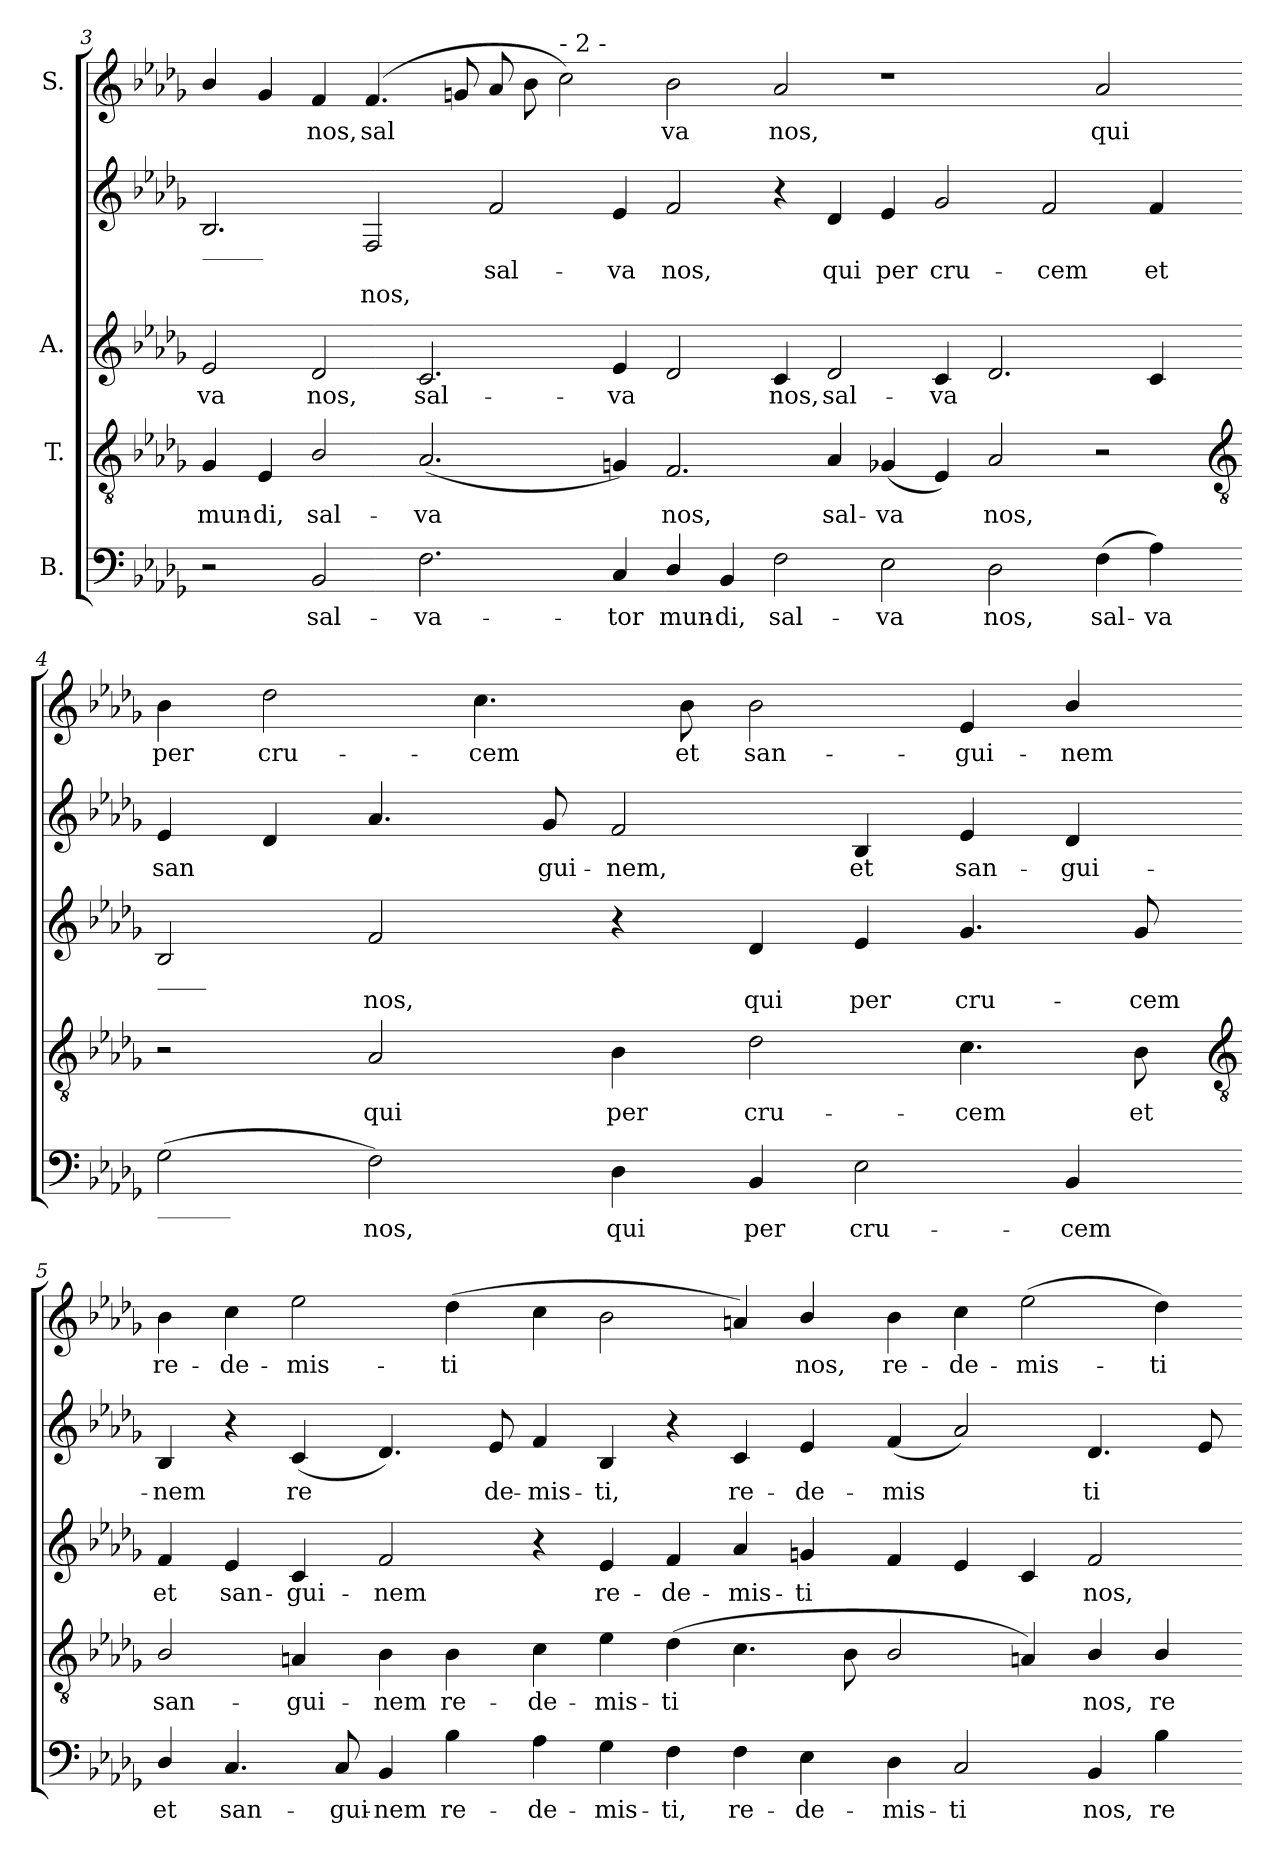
**kern	**text	**kern	**text	**kern	**text	**kern	**text	**text	**kern	**text
*part4	*part4	*part3	*part3	*part2	*part2	*part2	*part2	*part2	*part1	*part1
*staff5	*staff5	*staff4	*staff4	*staff3	*staff3	*staff2	*staff2	*staff2	*staff1	*staff1
*I"B.	*	*I"T.	*	*I"A.	*	*	*	*	*I"S.	*
!!LO:LB:g=z
*clefF4	*	*clefGv2	*	*clefG2	*	*clefG2	*	*	*clefG2	*
*k[b-e-a-d-g-]	*	*k[b-e-a-d-g-]	*	*k[b-e-a-d-g-]	*	*k[b-e-a-d-g-]	*	*	*k[b-e-a-d-g-]	*
*D-:	*	*D-:	*	*D-:	*	*D-:	*	*	*D-:	*
=3	=3	=3	=3	=3	=3	=3	=3	=3	=3	=3
!	!	!	!	!	!	!LO:TX:b:t=_____	!	!	!	!
!	!	!	!LO:LY:b	!	!LO:LY:b	!	!	!	!	!
2r	.	4G-/	mun-	2e-	-va	2.B-	.	.	4b-/	.
!	!	!	!LO:LY:b	!	!	!	!	!	!	!
.	.	4E-/	-di,	.	.	.	.	.	4g-	.
!	!LO:LY:b	!	!LO:LY:b	!	!LO:LY:b	!	!	!	!	!LO:LY:b
2BB-	sal-	2B-/	sal-	2d-	nos,	.	.	.	4f	nos,
!	!	!	!	!	!	!	!	!LO:LY:b	!	!LO:LY:b
.	.	.	.	.	.	2F	.	-nos,	(>4.f	sal
!	!LO:LY:b	!	!LO:LY:b	!	!LO:LY:b	!	!	!	!	!
2.F	-va-	(<2.A-	-va	2.c	sal-	.	.	.	.	.
.	.	.	.	.	.	.	.	.	8gn	.
!	!	!	!	!	!	!	!LO:LY:b	!	!	!
.	.	.	.	.	.	2f	sal-	.	8a-	.
.	.	.	.	.	.	.	.	.	8b-	.
!	!	!	!	!	!	!	!	!	!LO:TX:a:t=- 2 -	!
.	.	.	.	.	.	.	.	.	2cc)	.
!	!LO:LY:b	!	!	!	!LO:LY:b	!	!LO:LY:b	!	!	!
4C	-tor	4Gn)	.	4e-	-va	4e-	-va	.	.	.
!	!LO:LY:b	!	!LO:LY:b	!	!	!	!LO:LY:b	!	!	!LO:LY:b
4D-/	mun-	2.F	nos,	2d-	.	2f	nos,	.	2b-	va
!	!LO:LY:b	!	!	!	!	!	!	!	!	!
4BB-	-di,	.	.	.	.	.	.	.	.	.
!	!LO:LY:b	!	!	!	!LO:LY:b	!	!	!	!	!LO:LY:b
2F	sal-	.	.	4c	nos,	4r	.	.	2a-	nos,
!	!	!	!LO:LY:b	!	!LO:LY:b	!	!LO:LY:b	!	!	!
.	.	4A-	sal-	2d-	sal-	4d-	qui	.	.	.
!	!LO:LY:b	!	!LO:LY:b	!	!	!	!LO:LY:b	!	!	!
2E-	-va	(<4G-X	-va	.	.	4e-	per	.	1r	.
!	!	!	!	!	!LO:LY:b	!	!LO:LY:b	!	!	!
.	.	4E-)	.	(<4c	-va	2g-	cru-	.	.	.
!	!LO:LY:b	!	!LO:LY:b	!	!	!	!	!	!	!
2D-	nos,	2A-	nos,	2.d-	.	.	.	.	.	.
!	!	!	!	!	!	!	!LO:LY:b	!	!	!
.	.	.	.	.	.	2f	-cem	.	.	.
!	!LO:LY:b	!	!	!	!	!	!	!	!	!LO:LY:b
(>4F	sal-	2r	.	.	.	.	.	.	2a-	qui
!	!LO:LY:b	!	!	!	!	!	!LO:LY:b	!	!	!
4A-)	-va	.	.	4c	.	4f	et	.	.	.
!!LO:LB:g=z
=4-	=4-	=4-	=4-	=4-	=4-	=4-	=4-	=4-	=4-	=4-
*	*	*clefGv2	*	*	*	*	*	*	*	*
!	!	!	!	!LO:TX:b:t=____	!	!	!	!	!	!
!LO:TX:b:t=______	!	!	!	!	!	!	!	!	!	!
!	!	!	!	!	!	!	!LO:LY:b	!	!	!LO:LY:b
(>2G-	.	2r	.	2B-	.	4e-	san	.	4b-	per
!	!	!	!	!	!	!	!	!	!	!LO:LY:b
.	.	.	.	.	.	4d-	.	.	2dd-	cru-
!	!LO:LY:b	!	!LO:LY:b	!	!LO:LY:b	!	!	!	!	!
2F)	nos,	2A-	qui	2f	-nos,	4.a-)	.	.	.	.
!	!	!	!	!	!	!	!	!	!	!LO:LY:b
.	.	.	.	.	.	.	.	.	4.cc	-cem
!	!	!	!	!	!	!	!LO:LY:b	!	!	!
.	.	.	.	.	.	8g-	gui-	.	.	.
!	!LO:LY:b	!	!LO:LY:b	!	!	!	!LO:LY:b	!	!	!
4D-	qui	4B-	per	4r	.	2f	-nem,	.	.	.
!	!	!	!	!	!	!	!	!	!	!LO:LY:b
.	.	.	.	.	.	.	.	.	8b-	et
!	!LO:LY:b	!	!LO:LY:b	!	!LO:LY:b	!	!	!	!	!LO:LY:b
4BB-	per	2d-	cru-	4d-	qui	.	.	.	2b-	san-
!	!LO:LY:b	!	!	!	!LO:LY:b	!	!LO:LY:b	!	!	!
2E-	cru-	.	.	4e-	per	4B-	et	.	.	.
!	!	!	!LO:LY:b	!	!LO:LY:b	!	!LO:LY:b	!	!	!LO:LY:b
.	.	4.c	-cem	4.g-	cru-	4e-	san-	.	4e-	-gui-
!	!LO:LY:b	!	!	!	!	!	!LO:LY:b	!	!	!LO:LY:b
4BB-	-cem	.	.	.	.	4d-	-gui-	.	4b-/	-nem
!	!	!	!LO:LY:b	!	!LO:LY:b	!	!	!	!	!
.	.	8B-	et	8g-	-cem	.	.	.	.	.
!!LO:LB:g=z
=5-	=5-	=5-	=5-	=5-	=5-	=5-	=5-	=5-	=5-	=5-
*	*	*clefGv2	*	*	*	*	*	*	*	*
!	!LO:LY:b	!	!LO:LY:b	!	!LO:LY:b	!	!LO:LY:b	!	!	!LO:LY:b
4D-/	et	2B-/	san-	4f	et	4B-	-nem	.	4b-	re-
!	!LO:LY:b	!	!	!	!LO:LY:b	!	!	!	!	!LO:LY:b
4.C	san-	.	.	4e-	san-	4r	.	.	4cc	-de-
!	!	!	!LO:LY:b	!	!LO:LY:b	!	!LO:LY:b	!	!	!LO:LY:b
.	.	4An	-gui-	4c	-gui-	(<4c	re	.	2ee-	-mis-
!	!LO:LY:b	!	!	!	!	!	!	!	!	!
8C	-gui-	.	.	.	.	.	.	.	.	.
!	!LO:LY:b	!	!LO:LY:b	!	!LO:LY:b	!	!	!	!	!
4BB-	-nem	4B-	-nem	2f	-nem	4.d-)	.	.	.	.
!	!LO:LY:b	!	!LO:LY:b	!	!	!	!	!	!	!LO:LY:b
4B-	re-	4B-	re-	.	.	.	.	.	(>4dd-	-ti
!	!	!	!	!	!	!	!LO:LY:b	!	!	!
.	.	.	.	.	.	8e-	de-	.	.	.
!	!LO:LY:b	!	!LO:LY:b	!	!	!	!LO:LY:b	!	!	!
4A-	-de-	4c	-de-	4r	.	4f	-mis-	.	4cc	.
!	!LO:LY:b	!	!LO:LY:b	!	!LO:LY:b	!	!LO:LY:b	!	!	!
4G-	-mis-	4e-	-mis-	4e-	re-	4B-	-ti,	.	2b-	.
!	!LO:LY:b	!	!LO:LY:b	!	!LO:LY:b	!	!	!	!	!
4F	-ti,	(>4d-	-ti	4f	-de-	4r	.	.	.	.
!	!LO:LY:b	!	!	!	!LO:LY:b	!	!LO:LY:b	!	!	!
4F	re-	4.c	.	4a-	-mis-	4c	re-	.	4an)	.
!	!LO:LY:b	!	!	!	!LO:LY:b	!	!LO:LY:b	!	!	!LO:LY:b
4E-	-de-	.	.	4gn	-ti	4e-	-de-	.	4b-/	nos,
.	.	8B-	.	.	.	.	.	.	.	.
!	!LO:LY:b	!	!	!	!	!	!LO:LY:b	!	!	!LO:LY:b
4D-	-mis-	2B-/	.	4f	.	(<4f	-mis	.	4b-	re-
!	!LO:LY:b	!	!	!	!	!	!	!	!	!LO:LY:b
2C	-ti	.	.	4e-	.	2a-)	.	.	4cc	-de-
!	!	!	!	!	!	!	!	!	!	!LO:LY:b
.	.	4An)	.	4c	.	.	.	.	(>2ee-	-mis-
!	!LO:LY:b	!	!LO:LY:b	!	!LO:LY:b	!	!LO:LY:b	!	!	!
4BB-	nos,	4B-/	nos,	2f	nos,	4.d-	ti	.	.	.
!	!LO:LY:b	!	!LO:LY:b	!	!	!	!	!	!	!LO:LY:b
4B-	re-	4B-/	re-	.	.	.	.	.	4dd-)	-ti
.	.	.	.	.	.	8e-	.	.	.	.
=-	=-	=-	=-	=-	=-	=-	=-	=-	=-	=-
*-	*-	*-	*-	*-	*-	*-	*-	*-	*-	*-
